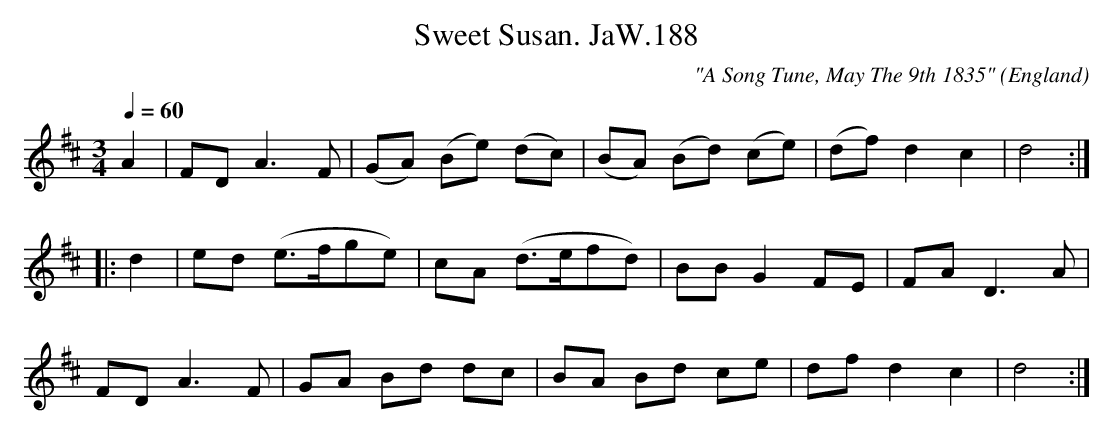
X:1
T:Sweet Susan. JaW.188
C:"A Song Tune, May The 9th 1835"
L:1/8
M:3/4
O:England
Q:1/4=60
K:D
A2|FDA3F|(GA) (Be) (dc)|(BA) (Bd) (ce)|(df)d2c2|d4:|!
|:d2|ed (e>fge)|cA (d>efd)|BB G2FE|FA D3A|!
FDA3F|GA Bd dc|BA Bd ce|dfd2c2|d4:|
